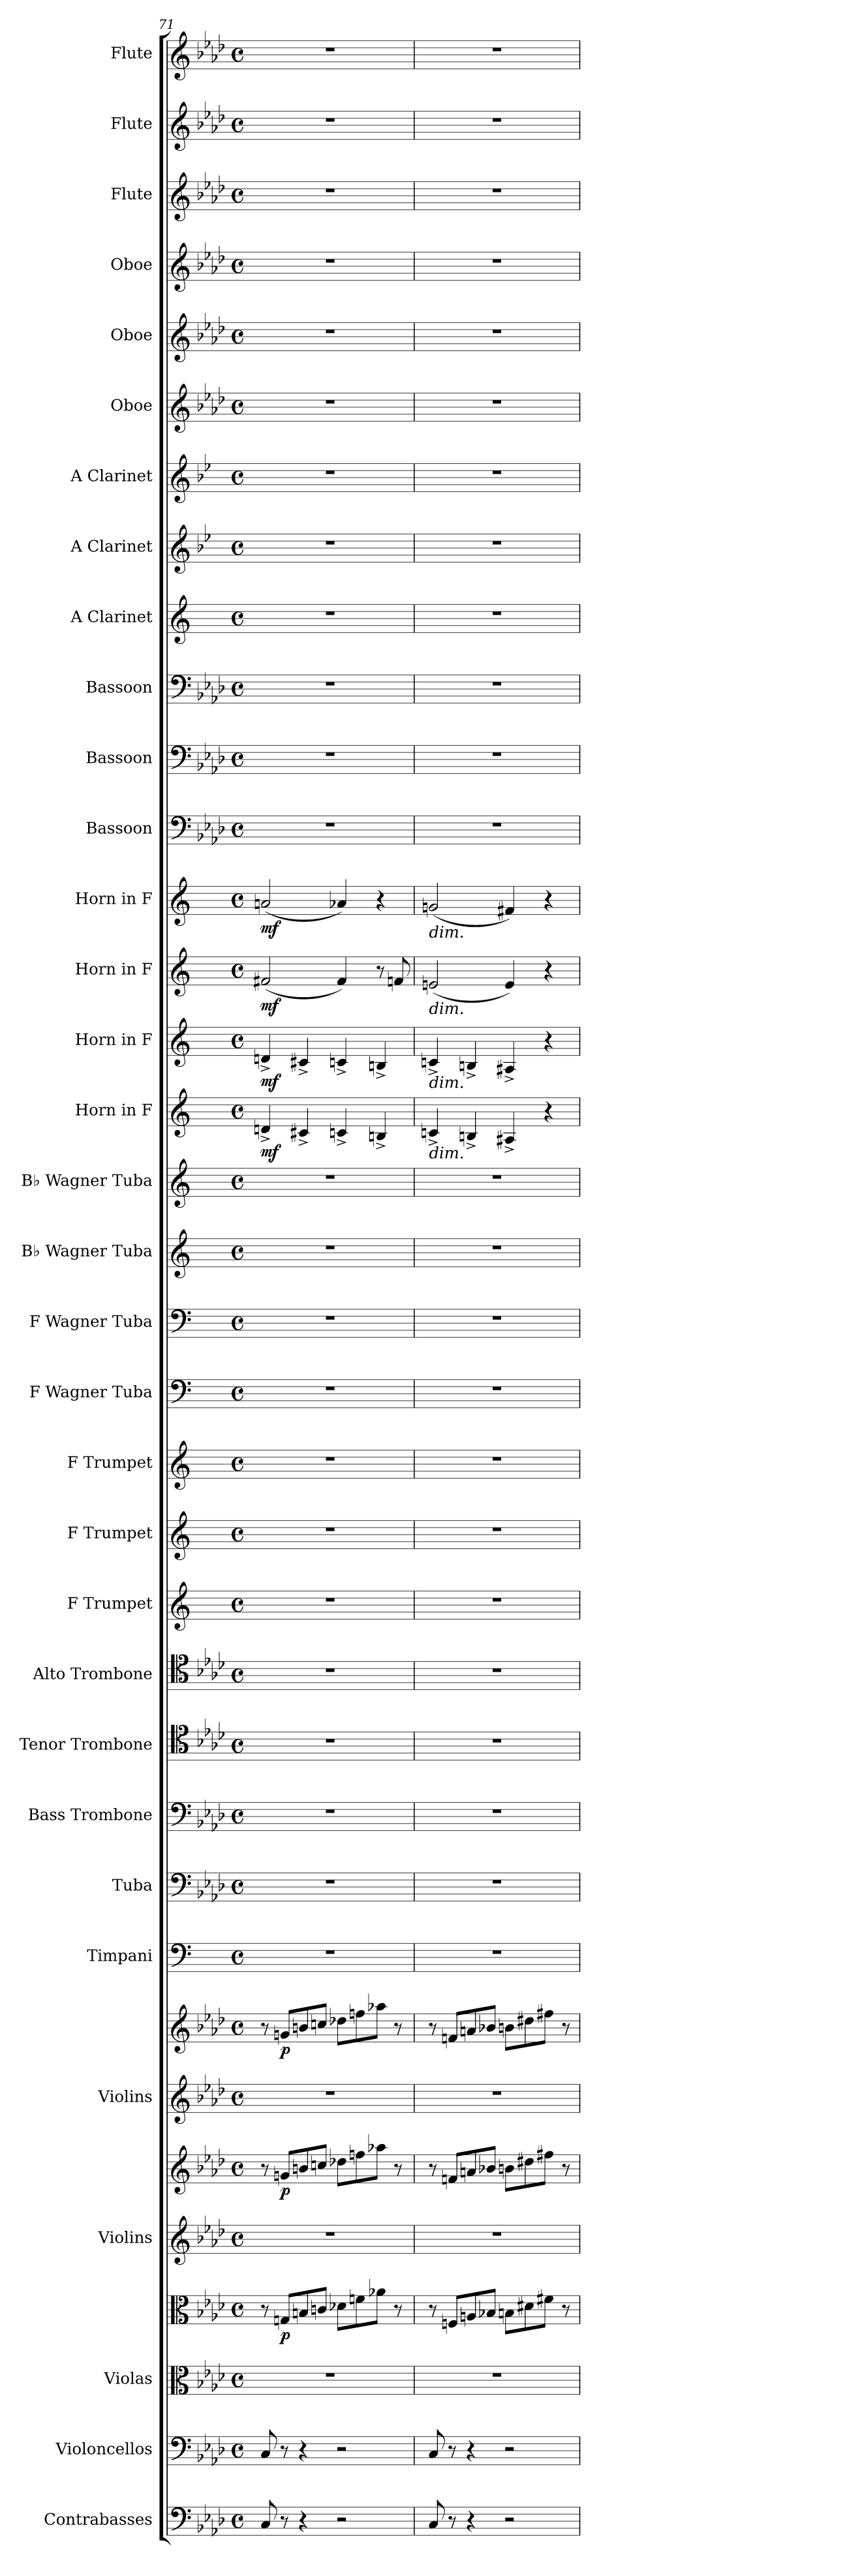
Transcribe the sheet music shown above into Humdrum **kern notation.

**kern	**kern	**kern	**kern	**dynam	**kern	**kern	**dynam	**kern	**kern	**dynam	**kern	**kern	**kern	**kern	**kern	**kern	**kern	**kern	**kern	**kern	**kern	**kern	**kern	**dynam	**kern	**dynam	**kern	**dynam	**kern	**dynam	**kern	**kern	**kern	**kern	**kern	**kern	**kern	**kern	**kern	**kern	**kern	**kern
*part33	*part32	*part31	*part31	*part31	*part30	*part30	*part30	*part29	*part29	*part29	*part28	*part27	*part26	*part25	*part24	*part23	*part22	*part21	*part20	*part19	*part18	*part17	*part16	*part16	*part15	*part15	*part14	*part14	*part13	*part13	*part12	*part11	*part10	*part9	*part8	*part7	*part6	*part5	*part4	*part3	*part2	*part1
*staff36	*staff35	*staff34	*staff33	*staff33/34	*staff32	*staff31	*staff31/32	*staff30	*staff29	*staff29/30	*staff28	*staff27	*staff26	*staff25	*staff24	*staff23	*staff22	*staff21	*staff20	*staff19	*staff18	*staff17	*staff16	*staff16	*staff15	*staff15	*staff14	*staff14	*staff13	*staff13	*staff12	*staff11	*staff10	*staff9	*staff8	*staff7	*staff6	*staff5	*staff4	*staff3	*staff2	*staff1
*I"Contrabasses	*I"Violoncellos	*I"Violas	*	*	*I"Violins	*	*	*I"Violins	*	*	*I"Timpani	*I"Tuba	*I"Bass Trombone	*I"Tenor Trombone	*I"Alto Trombone	*I"F Trumpet	*I"F Trumpet	*I"F Trumpet	*I"F Wagner Tuba	*I"F Wagner Tuba	*I"B♭ Wagner Tuba	*I"B♭ Wagner Tuba	*I"Horn in F	*	*I"Horn in F	*	*I"Horn in F	*	*I"Horn in F	*	*I"Bassoon	*I"Bassoon	*I"Bassoon	*I"A Clarinet	*I"A Clarinet	*I"A Clarinet	*I"Oboe	*I"Oboe	*I"Oboe	*I"Flute	*I"Flute	*I"Flute
*I'Cbs.	*I'Vcs.	*I'Vlas.	*	*	*I'Vlns.	*	*	*I'Vlns.	*	*	*I'Timp.	*I'Tba.	*I'B. Tbn.	*I'T. Tbn.	*I'A. Tbn.	*I'F Tpt.	*I'F Tpt.	*I'F Tpt.	*I'F Wag. Tu.	*I'F Wag. Tu.	*I'B♭ Wag. Tu.	*I'B♭ Wag. Tu.	*	*	*	*	*	*	*	*	*I'Bsn.	*I'Bsn.	*I'Bsn.	*I'A Cl.	*I'A Cl.	*I'A Cl.	*I'Ob.	*I'Ob.	*I'Ob.	*I'Fl.	*I'Fl.	*I'Fl.
*clefF4	*clefF4	*clefC3	*clefC3	*	*clefG2	*clefG2	*	*clefG2	*clefG2	*	*clefF4	*clefF4	*clefF4	*clefC4	*clefC4	*clefG2	*clefG2	*clefG2	*clefF4	*clefF4	*clefG2	*clefG2	*clefG2	*	*clefG2	*	*clefG2	*	*clefG2	*	*clefF4	*clefF4	*clefF4	*clefG2	*clefG2	*clefG2	*clefG2	*clefG2	*clefG2	*clefG2	*clefG2	*clefG2
*ITrd7c12	*	*	*	*	*	*	*	*	*	*	*	*	*	*	*	*ITrd-3c-5	*ITrd-3c-5	*ITrd-3c-5	*ITrd4c7	*ITrd4c7	*ITrd1c2	*ITrd1c2	*ITrd4c7	*	*ITrd4c7	*	*ITrd4c7	*	*ITrd4c7	*	*	*	*	*ITrd1c2	*ITrd1c2	*ITrd1c2	*	*	*	*	*	*
*k[b-e-a-d-]	*k[b-e-a-d-]	*k[b-e-a-d-]	*k[b-e-a-d-]	*	*k[b-e-a-d-]	*k[b-e-a-d-]	*	*k[b-e-a-d-]	*k[b-e-a-d-]	*	*k[]	*k[b-e-a-d-]	*k[b-e-a-d-]	*k[b-e-a-d-]	*k[b-e-a-d-]	*k[b-]	*k[b-]	*k[b-]	*k[b-]	*k[b-]	*k[b-e-]	*k[b-e-]	*k[b-]	*	*k[b-]	*	*k[b-]	*	*k[b-]	*	*k[b-e-a-d-]	*k[b-e-a-d-]	*k[b-e-a-d-]	*k[b-e-]	*k[b-e-a-d-]	*k[b-e-a-d-]	*k[b-e-a-d-]	*k[b-e-a-d-]	*k[b-e-a-d-]	*k[b-e-a-d-]	*k[b-e-a-d-]	*k[b-e-a-d-]
*M4/4	*M4/4	*M4/4	*M4/4	*	*M4/4	*M4/4	*	*M4/4	*M4/4	*	*M4/4	*M4/4	*M4/4	*M4/4	*M4/4	*M4/4	*M4/4	*M4/4	*M4/4	*M4/4	*M4/4	*M4/4	*M4/4	*	*M4/4	*	*M4/4	*	*M4/4	*	*M4/4	*M4/4	*M4/4	*M4/4	*M4/4	*M4/4	*M4/4	*M4/4	*M4/4	*M4/4	*M4/4	*M4/4
*met(c)	*met(c)	*met(c)	*met(c)	*	*met(c)	*met(c)	*	*met(c)	*met(c)	*	*met(c)	*met(c)	*met(c)	*met(c)	*met(c)	*met(c)	*met(c)	*met(c)	*met(c)	*met(c)	*met(c)	*met(c)	*met(c)	*	*met(c)	*	*met(c)	*	*met(c)	*	*met(c)	*met(c)	*met(c)	*met(c)	*met(c)	*met(c)	*met(c)	*met(c)	*met(c)	*met(c)	*met(c)	*met(c)
=71	=71	=71	=71	=71	=71	=71	=71	=71	=71	=71	=71	=71	=71	=71	=71	=71	=71	=71	=71	=71	=71	=71	=71	=71	=71	=71	=71	=71	=71	=71	=71	=71	=71	=71	=71	=71	=71	=71	=71	=71	=71	=71
!	!	!	!	!	!	!	!	!	!	!	!	!	!	!	!	!	!	!	!	!	!	!	!	!LO:DY:b	!	!LO:DY:b	!	!LO:DY:b	!	!LO:DY:b	!	!	!	!	!	!	!	!	!	!	!	!
8CC/	8C/	1r	8r	.	1r	8r	.	1r	8r	.	1r	1r	1r	1r	1r	1r	1r	1r	1r	1r	1r	1r	4Gn^/	mf	4Gn^/	mf	(<2Bn/	mf	(<2dn/	mf	1r	1r	1r	1r	1r	1r	1r	1r	1r	1r	1r	1r
!	!	!	!	!LO:DY:b	!	!	!LO:DY:b	!	!	!LO:DY:b	!	!	!	!	!	!	!	!	!	!	!	!	!	!	!	!	!	!	!	!	!	!	!	!	!	!	!	!	!	!	!	!
8r	8r	.	8Gn/L	p	.	8gn/L	p	.	8gn/L	p	.	.	.	.	.	.	.	.	.	.	.	.	.	.	.	.	.	.	.	.	.	.	.	.	.	.	.	.	.	.	.	.
4r	4r	.	8Bn/	.	.	8bn/	.	.	8bn/	.	.	.	.	.	.	.	.	.	.	.	.	.	4F#X^/	.	4F#X^/	.	.	.	.	.	.	.	.	.	.	.	.	.	.	.	.	.
.	.	.	8cn/J	.	.	8ccn/J	.	.	8ccn/J	.	.	.	.	.	.	.	.	.	.	.	.	.	.	.	.	.	.	.	.	.	.	.	.	.	.	.	.	.	.	.	.	.
2r	2r	.	8d-X\L	.	.	8dd-X\L	.	.	8dd-X\L	.	.	.	.	.	.	.	.	.	.	.	.	.	4Fn^/	.	4Fn^/	.	4B/)	.	4d-X/)	.	.	.	.	.	.	.	.	.	.	.	.	.
.	.	.	8fn\	.	.	8ffn\	.	.	8ffn\	.	.	.	.	.	.	.	.	.	.	.	.	.	.	.	.	.	.	.	.	.	.	.	.	.	.	.	.	.	.	.	.	.
.	.	.	8a-X\J	.	.	8aa-X\J	.	.	8aa-X\J	.	.	.	.	.	.	.	.	.	.	.	.	.	4En^/	.	4En^/	.	8r	.	4r	.	.	.	.	.	.	.	.	.	.	.	.	.
.	.	.	8r	.	.	8r	.	.	8r	.	.	.	.	.	.	.	.	.	.	.	.	.	.	.	.	.	8B-X/	.	.	.	.	.	.	.	.	.	.	.	.	.	.	.
=72	=72	=72	=72	=72	=72	=72	=72	=72	=72	=72	=72	=72	=72	=72	=72	=72	=72	=72	=72	=72	=72	=72	=72	=72	=72	=72	=72	=72	=72	=72	=72	=72	=72	=72	=72	=72	=72	=72	=72	=72	=72	=72
!	!	!	!	!	!	!	!	!	!	!	!	!	!	!	!	!	!	!	!	!	!	!	!	!	!	!	!	!	!LO:TX:b:i:t=dim.	!	!	!	!	!	!	!	!	!	!	!	!	!
!	!	!	!	!	!	!	!	!	!	!	!	!	!	!	!	!	!	!	!	!	!	!	!	!	!	!	!LO:TX:b:i:t=dim.	!	!	!	!	!	!	!	!	!	!	!	!	!	!	!
!	!	!	!	!	!	!	!	!	!	!	!	!	!	!	!	!	!	!	!	!	!	!	!	!	!LO:TX:b:i:t=dim.	!	!	!	!	!	!	!	!	!	!	!	!	!	!	!	!	!
!	!	!	!	!	!	!	!	!	!	!	!	!	!	!	!	!	!	!	!	!	!	!	!LO:TX:b:i:t=dim.	!	!	!	!	!	!	!	!	!	!	!	!	!	!	!	!	!	!	!
8CC/	8C/	1r	8r	.	1r	8r	.	1r	8r	.	1r	1r	1r	1r	1r	1r	1r	1r	1r	1r	1r	1r	4Fn^/	.	4Fn^/	.	(<2An/	.	(<2cn/	.	1r	1r	1r	1r	1r	1r	1r	1r	1r	1r	1r	1r
8r	8r	.	8Fn/L	.	.	8fn/L	.	.	8fn/L	.	.	.	.	.	.	.	.	.	.	.	.	.	.	.	.	.	.	.	.	.	.	.	.	.	.	.	.	.	.	.	.	.
4r	4r	.	8An/	.	.	8an/	.	.	8an/	.	.	.	.	.	.	.	.	.	.	.	.	.	4En^/	.	4En^/	.	.	.	.	.	.	.	.	.	.	.	.	.	.	.	.	.
.	.	.	8B-X/J	.	.	8b-X/J	.	.	8b-X/J	.	.	.	.	.	.	.	.	.	.	.	.	.	.	.	.	.	.	.	.	.	.	.	.	.	.	.	.	.	.	.	.	.
2r	2r	.	8Bn\L	.	.	8bn\L	.	.	8bn\L	.	.	.	.	.	.	.	.	.	.	.	.	.	4D#X^/	.	4D#X^/	.	4A/)	.	4Bn/)	.	.	.	.	.	.	.	.	.	.	.	.	.
.	.	.	8d#X\	.	.	8dd#X\	.	.	8dd#X\	.	.	.	.	.	.	.	.	.	.	.	.	.	.	.	.	.	.	.	.	.	.	.	.	.	.	.	.	.	.	.	.	.
.	.	.	8f#X\J	.	.	8ff#X\J	.	.	8ff#X\J	.	.	.	.	.	.	.	.	.	.	.	.	.	4r	.	4r	.	4r	.	4r	.	.	.	.	.	.	.	.	.	.	.	.	.
.	.	.	8r	.	.	8r	.	.	8r	.	.	.	.	.	.	.	.	.	.	.	.	.	.	.	.	.	.	.	.	.	.	.	.	.	.	.	.	.	.	.	.	.
=	=	=	=	=	=	=	=	=	=	=	=	=	=	=	=	=	=	=	=	=	=	=	=	=	=	=	=	=	=	=	=	=	=	=	=	=	=	=	=	=	=	=
*-	*-	*-	*-	*-	*-	*-	*-	*-	*-	*-	*-	*-	*-	*-	*-	*-	*-	*-	*-	*-	*-	*-	*-	*-	*-	*-	*-	*-	*-	*-	*-	*-	*-	*-	*-	*-	*-	*-	*-	*-	*-	*-
